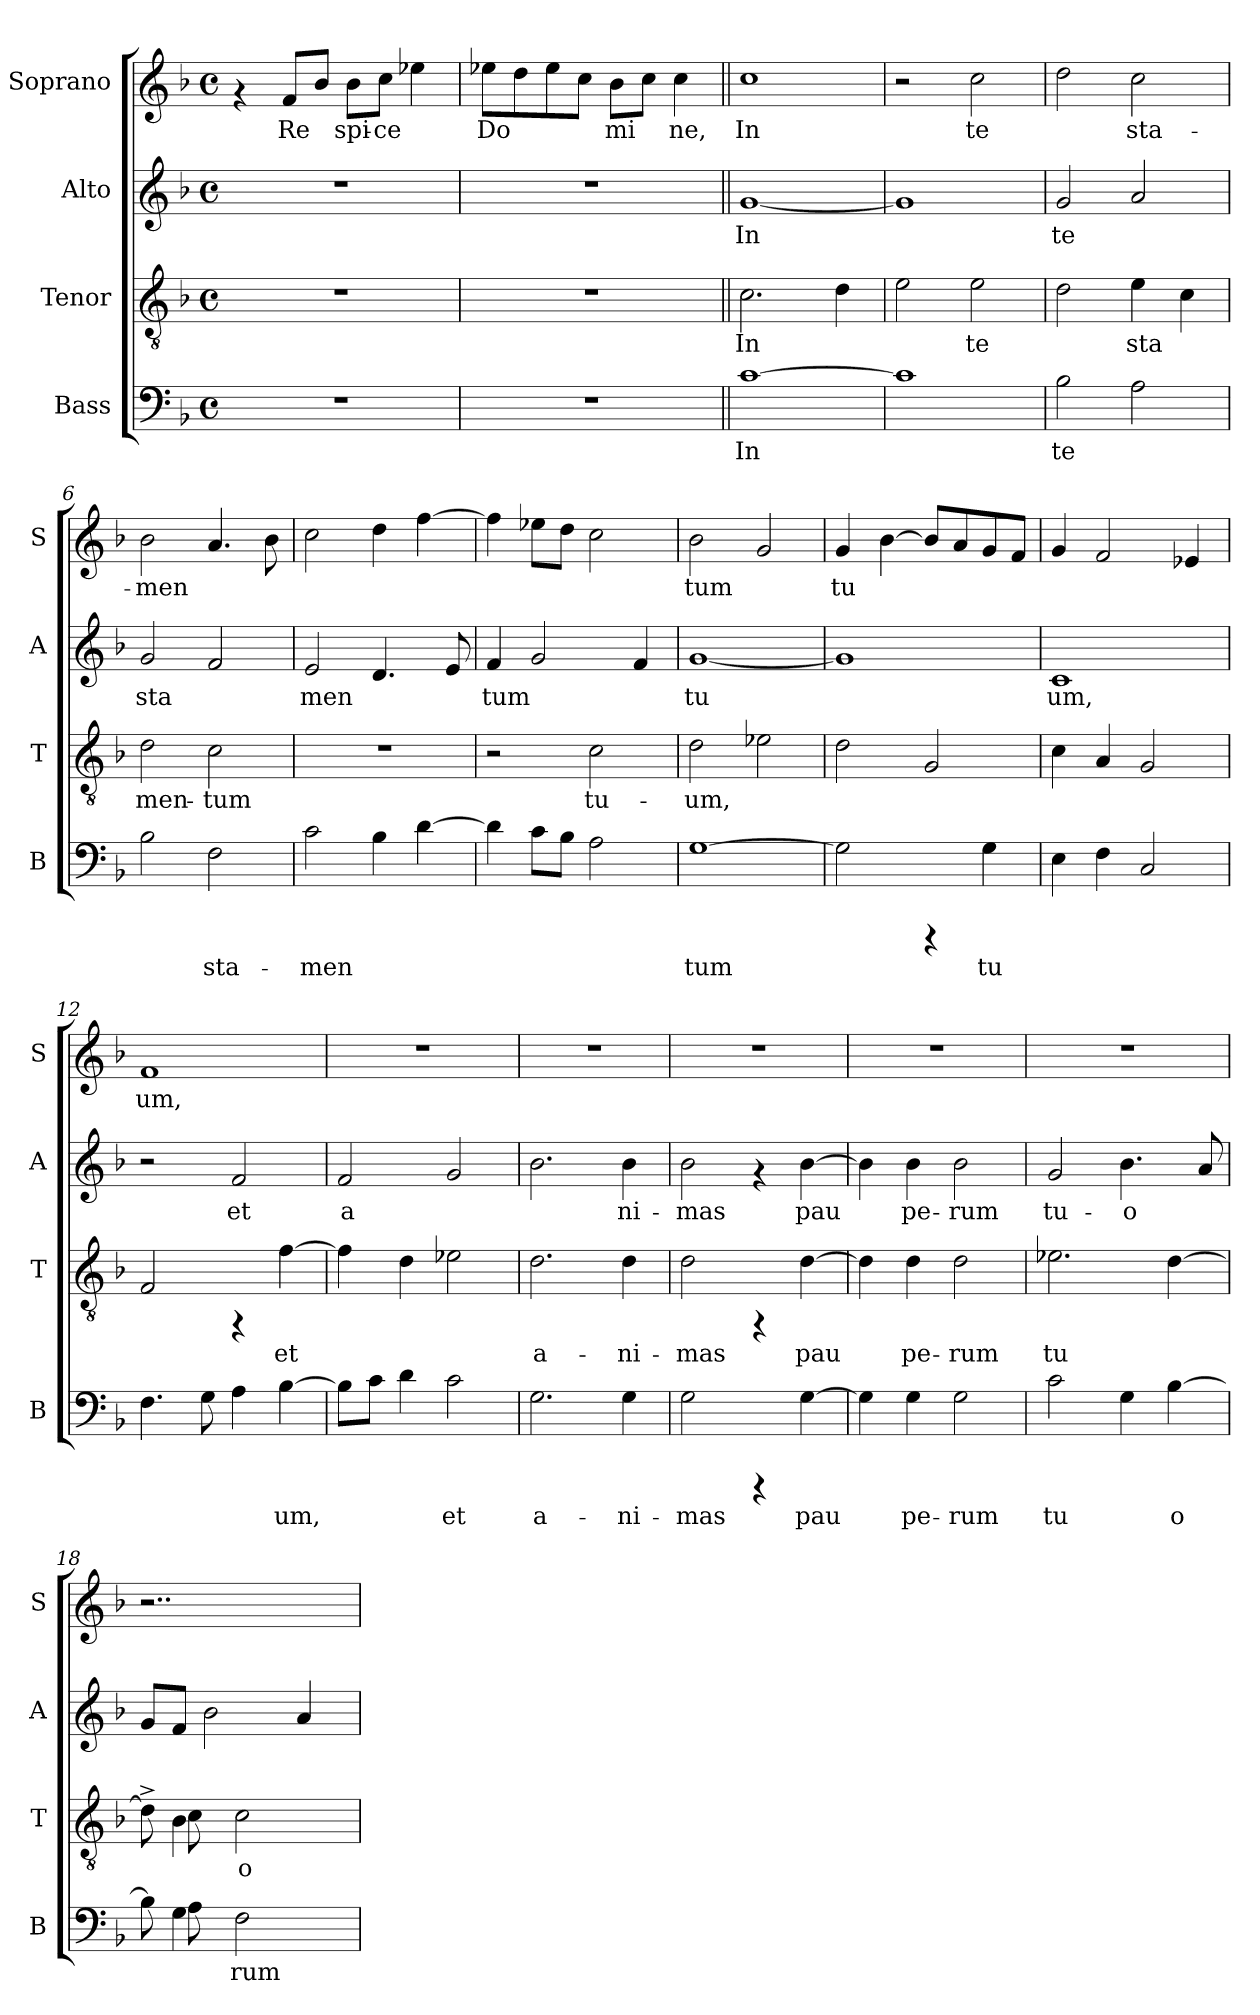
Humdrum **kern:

**kern	**text	**kern	**text	**kern	**text	**kern	**text
*part4	*part4	*part3	*part3	*part2	*part2	*part1	*part1
*staff4	*staff4	*staff3	*staff3	*staff2	*staff2	*staff1	*staff1
*I"Bass	*	*I"Tenor	*	*I"Alto	*	*I"Soprano	*
*I'B	*	*I'T	*	*I'A	*	*I'S	*
!!LO:PB:g=z
*stria5	*	*stria5	*	*stria5	*	*stria5	*
*clefF4	*	*clefGv2	*	*clefG2	*	*clefG2	*
*k[b-]	*	*k[b-]	*	*k[b-]	*	*k[b-]	*
*F:	*	*F:	*	*F:	*	*F:	*
*M4/4	*	*M4/4	*	*M4/4	*	*M4/4	*
*met(c)	*	*met(c)	*	*met(c)	*	*met(c)	*
=1	=1	=1	=1	=1	=1	=1	=1
1r	.	1r	.	1r	.	4rf	.
!	!	!	!	!	!	!	!LO:LY:b:cj
.	.	.	.	.	.	8f/L	Re-
!	!	!	!	!	!	!	!LO:LY:b:cj
.	.	.	.	.	.	8b-/J	--
!	!	!	!	!	!	!	!LO:LY:b:cj
.	.	.	.	.	.	8b-\L	-spi-
!	!	!	!	!	!	!	!LO:LY:b:cj
.	.	.	.	.	.	8cc\J	-ce
!	!	!	!	!	!	!	!LO:LY:b:cj
.	.	.	.	.	.	4ee-X\	.
=2	=2	=2	=2	=2	=2	=2	=2
!	!	!	!	!	!	!	!LO:LY:b:cj
1r	.	1r	.	1r	.	8ee-X\L	Do-
!	!	!	!	!	!	!	!LO:LY:b:cj
.	.	.	.	.	.	8dd\	--
!	!	!	!	!	!	!	!LO:LY:b:cj
.	.	.	.	.	.	8ee-\	--
!	!	!	!	!	!	!	!LO:LY:b:cj
.	.	.	.	.	.	8cc\J	--
!	!	!	!	!	!	!	!LO:LY:b:cj
.	.	.	.	.	.	8b-\L	-mi-
!	!	!	!	!	!	!	!LO:LY:b:cj
.	.	.	.	.	.	8cc\J	--
!	!	!	!	!	!	!	!LO:LY:b:cj
.	.	.	.	.	.	4cc\	-ne,
=3||	=3||	=3||	=3||	=3||	=3||	=3||	=3||
!	!LO:LY:b:cj	!	!LO:LY:b:cj	!	!LO:LY:b:cj	!	!LO:LY:b:cj
[>1c	In	2.c\	In	[<1g	In	1cc	In
!	!	!	!LO:LY:b:cj	!	!	!	!
.	.	4d\	.	.	.	.	.
=4	=4	=4	=4	=4	=4	=4	=4
!	!LO:LY:b:cj	!	!LO:LY:b:cj	!	!LO:LY:b:cj	!	!
1c]	.	2e\	.	1g]	.	2r	.
!	!	!	!LO:LY:b:cj	!	!	!	!LO:LY:b:cj
.	.	2e\	te-	.	.	2cc\	te-
=5	=5	=5	=5	=5	=5	=5	=5
!	!LO:LY:b:cj	!	!LO:LY:b:cj	!	!LO:LY:b:cj	!	!LO:LY:b:cj
2B-\	te-	2d\	--	2g/	te-	2dd\	--
!	!LO:LY:b:cj	!	!LO:LY:b:cj	!	!LO:LY:b:cj	!	!LO:LY:b:cj
2A\	--	4e\	-sta-	2a/	--	2cc\	-sta-
!	!	!	!LO:LY:b:cj	!	!	!	!
.	.	4c\	--	.	.	.	.
!!LO:LB:g=z
=6	=6	=6	=6	=6	=6	=6	=6
!	!LO:LY:b:cj	!	!LO:LY:b:cj	!	!LO:LY:b:cj	!	!LO:LY:b:cj
2B-\	--	2d\	-men-	2g/	-sta-	2b-\	-men-
!	!LO:LY:b:cj	!	!LO:LY:b:cj	!	!LO:LY:b:cj	!	!LO:LY:b:cj
2F\	-sta-	2c\	-tum	2f/	--	4.a/	--
!	!	!	!	!	!	!	!LO:LY:b:cj
.	.	.	.	.	.	8b-\	--
=7	=7	=7	=7	=7	=7	=7	=7
!	!LO:LY:b:cj	!	!	!	!LO:LY:b:cj	!	!LO:LY:b:cj
2c\	-men-	1r	.	2e/	-men-	2cc\	--
!	!LO:LY:b:cj	!	!	!	!LO:LY:b:cj	!	!LO:LY:b:cj
4B-\	--	.	.	4.d/	--	4dd\	--
!	!LO:LY:b:cj	!	!	!	!	!	!LO:LY:b:cj
[>4d\	--	.	.	.	.	[>4ff\	--
!	!	!	!	!	!LO:LY:b:cj	!	!
.	.	.	.	8e/	--	.	.
=8	=8	=8	=8	=8	=8	=8	=8
!	!LO:LY:b:cj	!	!	!	!LO:LY:b:cj	!	!LO:LY:b:cj
4d\]	--	2r	.	4f/	-tum	4ff\]	--
!	!LO:LY:b:cj	!	!	!	!LO:LY:b:cj	!	!LO:LY:b:cj
8c\L	--	.	.	2g/	.	8ee-X\L	--
!	!LO:LY:b:cj	!	!	!	!	!	!LO:LY:b:cj
8B-\J	--	.	.	.	.	8dd\J	--
!	!LO:LY:b:cj	!	!LO:LY:b:cj	!	!	!	!LO:LY:b:cj
2A\	--	2c\	tu-	.	.	2cc\	--
!	!	!	!	!	!LO:LY:b:cj	!	!
.	.	.	.	4f/	.	.	.
=9	=9	=9	=9	=9	=9	=9	=9
!	!LO:LY:b:cj	!	!LO:LY:b:cj	!	!LO:LY:b:cj	!	!LO:LY:b:cj
[>1G	-tum	2d\	-um,	[<1g	tu-	2b-\	-tum
!	!	!	!LO:LY:b:cj	!	!	!	!LO:LY:b:cj
.	.	2e-X\	.	.	.	2g/	.
=10	=10	=10	=10	=10	=10	=10	=10
!	!LO:LY:b:cj	!	!LO:LY:b:cj	!	!LO:LY:b:cj	!	!LO:LY:b:cj
2G\]	.	2d\	.	1g]	--	4g/	tu-
!	!	!	!	!	!	!	!LO:LY:b:cj
.	.	.	.	.	.	[>4b-\	--
!	!	!	!LO:LY:b:cj	!	!	!	!LO:LY:b:cj
4rCCC	.	2G/	.	.	.	8b-/L]	--
!	!	!	!	!	!	!	!LO:LY:b:cj
.	.	.	.	.	.	8a/	--
!	!LO:LY:b:cj	!	!	!	!	!	!LO:LY:b:cj
4G\	tu-	.	.	.	.	8g/	--
!	!	!	!	!	!	!	!LO:LY:b:cj
.	.	.	.	.	.	8f/J	--
=11	=11	=11	=11	=11	=11	=11	=11
!	!LO:LY:b:cj	!	!LO:LY:b:cj	!	!LO:LY:b:cj	!	!LO:LY:b:cj
4E\	--	4c\	.	1c	-um,	4g/	--
!	!LO:LY:b:cj	!	!LO:LY:b:cj	!	!	!	!LO:LY:b:cj
4F\	--	4A/	.	.	.	2f/	--
!	!LO:LY:b:cj	!	!LO:LY:b:cj	!	!	!	!
2C/	--	2G/	.	.	.	.	.
!	!	!	!	!	!	!	!LO:LY:b:cj
.	.	.	.	.	.	4e-X/	--
!!LO:PB:g=z
=12	=12	=12	=12	=12	=12	=12	=12
!	!LO:LY:b:cj	!	!LO:LY:b:cj	!	!	!	!LO:LY:b:cj
4.F\	--	2F/	.	2r	.	1f	-um,
!	!LO:LY:b:cj	!	!	!	!	!	!
8G\	--	.	.	.	.	.	.
!	!LO:LY:b:cj	!	!	!	!LO:LY:b:cj	!	!
4A\	--	4rFF	.	2f/	et	.	.
!	!LO:LY:b:cj	!	!LO:LY:b:cj	!	!	!	!
[>4B-\	-um,	[>4f\	et	.	.	.	.
=13	=13	=13	=13	=13	=13	=13	=13
!	!LO:LY:b:cj	!	!LO:LY:b:cj	!	!LO:LY:b:cj	!	!
8B-\L]	.	4f\]	.	2f/	a-	1r	.
!	!LO:LY:b:cj	!	!	!	!	!	!
8c\J	.	.	.	.	.	.	.
!	!LO:LY:b:cj	!	!LO:LY:b:cj	!	!	!	!
4d\	.	4d\	.	.	.	.	.
!	!LO:LY:b:cj	!	!LO:LY:b:cj	!	!LO:LY:b:cj	!	!
2c\	et	2e-X\	.	2g/	--	.	.
=14	=14	=14	=14	=14	=14	=14	=14
!	!LO:LY:b:cj	!	!LO:LY:b:cj	!	!LO:LY:b:cj	!	!
2.G\	a-	2.d\	a-	2.b-\	--	1r	.
!	!LO:LY:b:cj	!	!LO:LY:b:cj	!	!LO:LY:b:cj	!	!
4G\	-ni-	4d\	-ni-	4b-\	-ni-	.	.
=15	=15	=15	=15	=15	=15	=15	=15
!	!LO:LY:b:cj	!	!LO:LY:b:cj	!	!LO:LY:b:cj	!	!
2G\	-mas	2d\	-mas	2b-\	-mas	1r	.
4rCCC	.	4rFF	.	4rf	.	.	.
!	!LO:LY:b:cj	!	!LO:LY:b:cj	!	!LO:LY:b:cj	!	!
[>4G\	pau-	[>4d\	pau-	[>4b-\	pau-	.	.
=16	=16	=16	=16	=16	=16	=16	=16
!	!LO:LY:b:cj	!	!LO:LY:b:cj	!	!LO:LY:b:cj	!	!
4G\]	--	4d\]	--	4b-\]	--	1r	.
!	!LO:LY:b:cj	!	!LO:LY:b:cj	!	!LO:LY:b:cj	!	!
4G\	-pe-	4d\	-pe-	4b-\	-pe-	.	.
!	!LO:LY:b:cj	!	!LO:LY:b:cj	!	!LO:LY:b:cj	!	!
2G\	-rum	2d\	-rum	2b-\	-rum	.	.
=17	=17	=17	=17	=17	=17	=17	=17
!	!LO:LY:b:cj	!	!LO:LY:b:cj	!	!LO:LY:b:cj	!	!
2c\	tu-	2.e-X\	tu-	2g/	tu-	1r	.
!	!LO:LY:b:cj	!	!	!	!LO:LY:b:cj	!	!
4G\	--	.	.	4.b-\	-o-	.	.
!	!LO:LY:b:cj	!	!LO:LY:b:cj	!	!	!	!
[>4B-\	-o-	[>4d\	--	.	.	.	.
!	!	!	!	!	!LO:LY:b:cj	!	!
.	.	.	.	8a/	--	.	.
!!LO:PB:g=z
=18	=18	=18	=18	=18	=18	=18	=18
!	!LO:LY:b:cj	!	!LO:LY:b:cj	!	!LO:LY:b:cj	!	!
*^	*	*^	*	*	*	*	*
8B-\L]	8ryy	--	8d^<\L]	8ryy	--	8g/L	--	2..r	.
!	!	!LO:LY:b:cj	!	!	!LO:LY:b:cj	!	!LO:LY:b:cj	!	!
4G\	8A\	--	4B-\	8c\	--	8f/J	--	.	.
.	8ryy	.	.	8ryy	.	2b-\	.	.	.
!	!	!LO:LY:b:cj	!	!	!LO:LY:b:cj	!	!	!	!
2F\	2ryy	-rum	2c\	2ryy	-o-	.	.	.	.
!	!	!	!	!	!	!	!LO:LY:b:cj	!	!
.	.	.	.	.	.	4a/	--	.	.
8ryy	8ryy	.	8ryy	8ryy	.	.	.	8ryy	.
*v	*v	*	*	*	*	*	*	*	*
*	*	*v	*v	*	*	*	*	*
=	=	=	=	=	=	=	=
*-	*-	*-	*-	*-	*-	*-	*-
